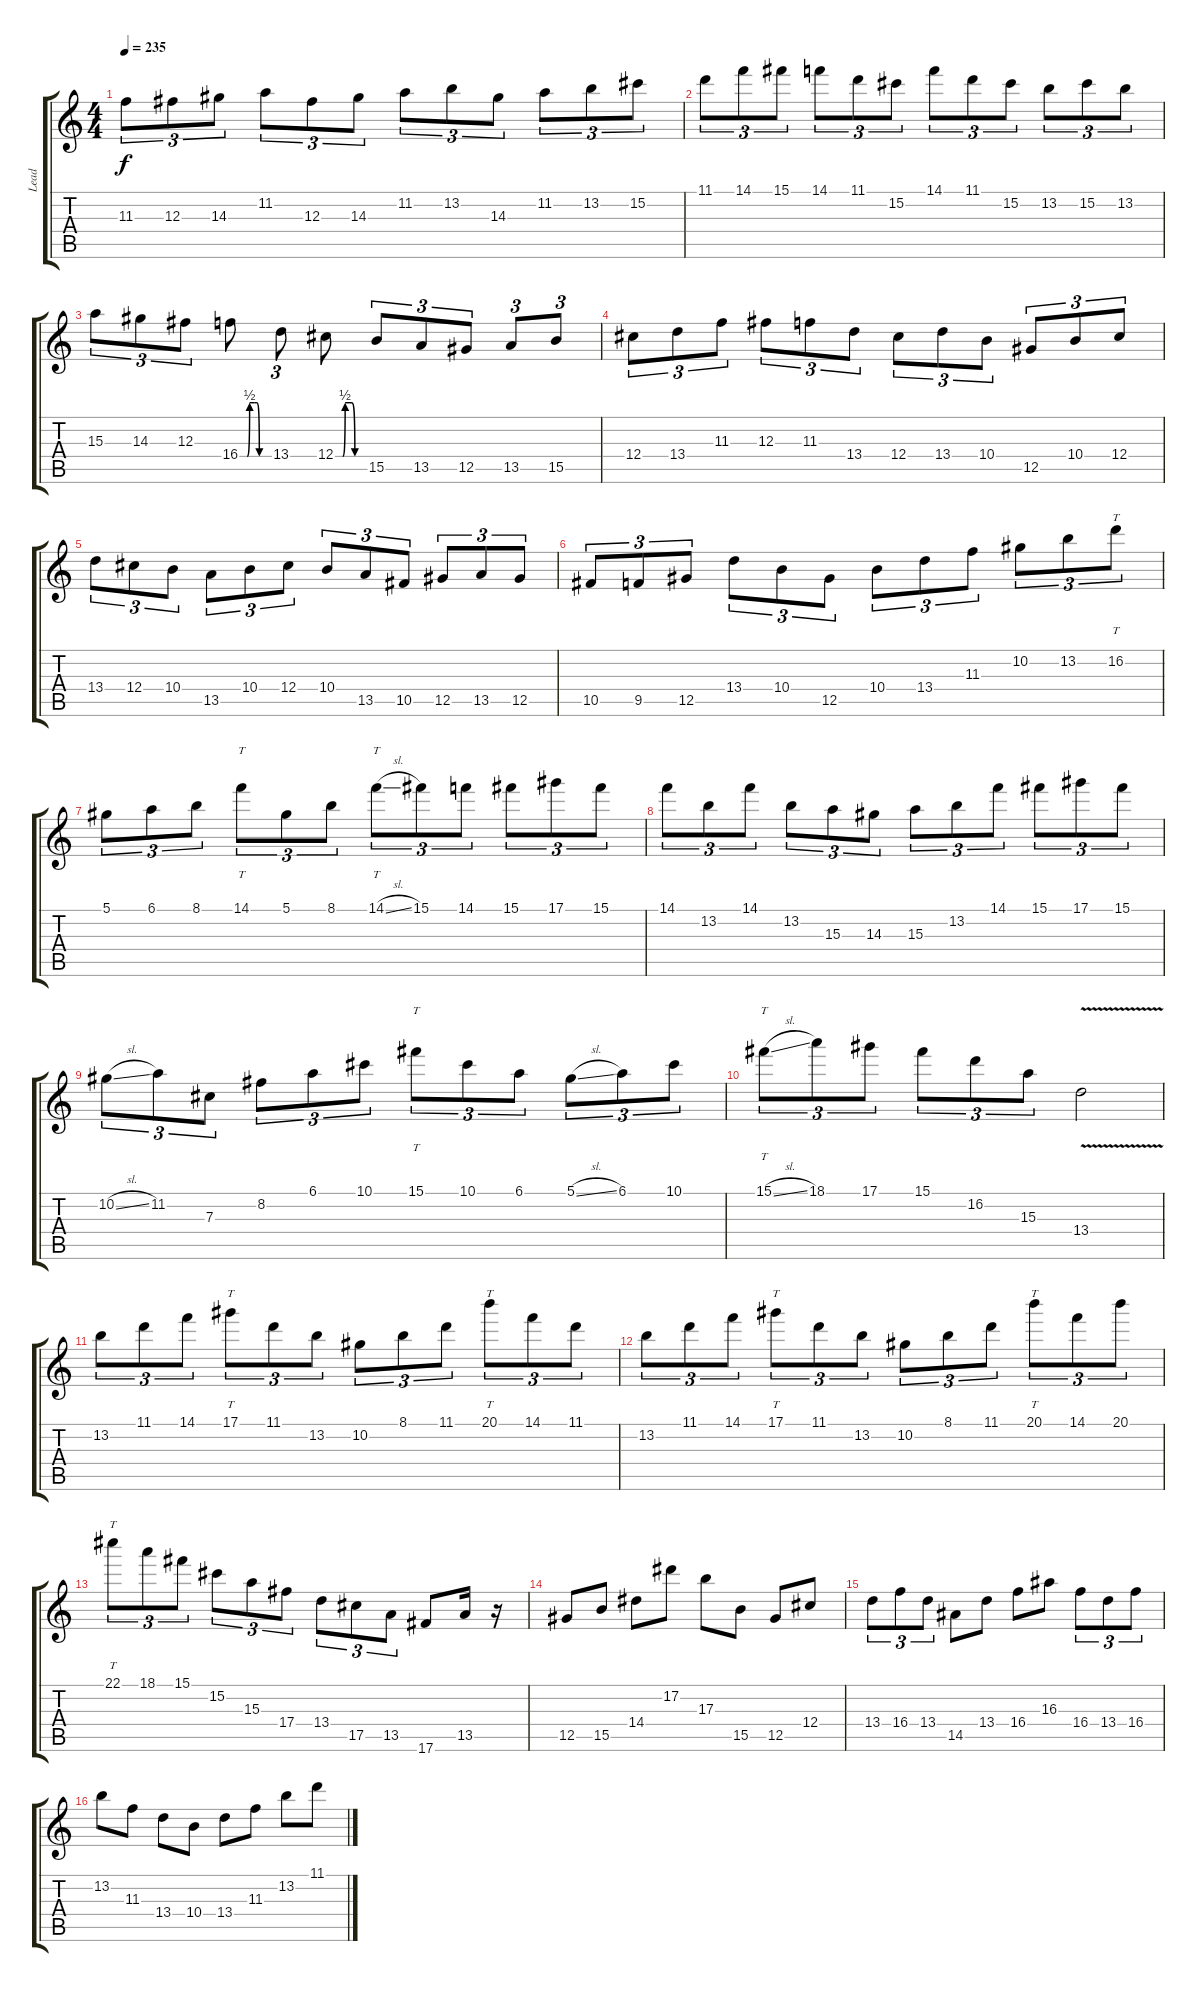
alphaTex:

\track ("Lead" "Lead") {instrument overdrivenguitar}
\staff {score tabs}
\tuning (Eb4 Bb3 Gb3 Db3 Ab2 Db2) {hide}
\ts (4 4)
\tempo 235
\clef g2
\ks c
11.3.8{tu (3 2) dy f} 12.3.8{tu (3 2)} 14.3.8{tu (3 2)} 11.2.8{tu (3 2)} 12.3.8{tu (3 2)} 14.3.8{tu (3 2)} 11.2.8{tu (3 2)} 13.2.8{tu (3 2)} 14.3.8{tu (3 2)} 11.2.8{tu (3 2)} 13.2.8{tu (3 2)} 15.2.8{tu (3 2)} |
11.1.8{tu (3 2)} 14.1.8{tu (3 2)} 15.1.8{tu (3 2)} 14.1.8{tu (3 2)} 11.1.8{tu (3 2)} 15.2.8{tu (3 2)} 14.1.8{tu (3 2)} 11.1.8{tu (3 2)} 15.2.8{tu (3 2)} 13.2.8{tu (3 2)} 15.2.8{tu (3 2)} 13.2.8{tu (3 2)} |
15.3.8{tu (3 2)} 14.3.8{tu (3 2)} 12.3.8{tu (3 2)} 16.4{be (custom 0 0 10 0 15 0 20 2 30 2 35 2 40 0 60 0)}.8 13.4.8{tu (3 2)} 12.4{be (custom 0 0 10 0 15 0 20 2 30 2 34 2 40 0 60 0)}.8 15.5.8{tu (3 2)} 13.5.8{tu (3 2)} 12.5.8{tu (3 2)} 13.5.8{tu (3 2)} 15.5.8{tu (3 2)} |
12.4.8{tu (3 2)} 13.4.8{tu (3 2)} 11.3.8{tu (3 2)} 12.3.8{tu (3 2)} 11.3.8{tu (3 2)} 13.4.8{tu (3 2)} 12.4.8{tu (3 2)} 13.4.8{tu (3 2)} 10.4.8{tu (3 2)} 12.5.8{tu (3 2)} 10.4.8{tu (3 2)} 12.4.8{tu (3 2)} |
13.4.8{tu (3 2)} 12.4.8{tu (3 2)} 10.4.8{tu (3 2)} 13.5.8{tu (3 2)} 10.4.8{tu (3 2)} 12.4.8{tu (3 2)} 10.4.8{tu (3 2)} 13.5.8{tu (3 2)} 10.5.8{tu (3 2)} 12.5.8{tu (3 2)} 13.5.8{tu (3 2)} 12.5.8{tu (3 2)} |
10.5.8{tu (3 2)} 9.5.8{tu (3 2)} 12.5.8{tu (3 2)} 13.4.8{tu (3 2)} 10.4.8{tu (3 2)} 12.5.8{tu (3 2)} 10.4.8{tu (3 2)} 13.4.8{tu (3 2)} 11.3.8{tu (3 2)} 10.2.8{tu (3 2)} 13.2.8{tu (3 2)} 16.2.8{tt tu (3 2)} |
5.1.8{tu (3 2)} 6.1.8{tu (3 2)} 8.1.8{tu (3 2)} 14.1.8{tt tu (3 2)} 5.1.8{tu (3 2)} 8.1.8{tu (3 2)} 14.1{sl}.8{tt tu (3 2)} 15.1.8{tu (3 2)} 14.1.8{tu (3 2)} 15.1.8{tu (3 2)} 17.1.8{tu (3 2)} 15.1.8{tu (3 2)} |
14.1.8{tu (3 2)} 13.2.8{tu (3 2)} 14.1.8{tu (3 2)} 13.2.8{tu (3 2)} 15.3.8{tu (3 2)} 14.3.8{tu (3 2)} 15.3.8{tu (3 2)} 13.2.8{tu (3 2)} 14.1.8{tu (3 2)} 15.1.8{tu (3 2)} 17.1.8{tu (3 2)} 15.1.8{tu (3 2)} |
10.2{sl}.8{tu (3 2)} 11.2.8{tu (3 2)} 7.3.8{tu (3 2)} 8.2.8{tu (3 2)} 6.1.8{tu (3 2)} 10.1.8{tu (3 2)} 15.1.8{tt tu (3 2)} 10.1.8{tu (3 2)} 6.1.8{tu (3 2)} 5.1{sl}.8{tu (3 2)} 6.1.8{tu (3 2)} 10.1.8{tu (3 2)} |
15.1{sl}.8{tt tu (3 2)} 18.1.8{tu (3 2)} 17.1.8{tu (3 2)} 15.1.8{tu (3 2)} 16.2.8{tu (3 2)} 15.3.8{tu (3 2)} 13.4{v}.2 |
13.2.8{tu (3 2)} 11.1.8{tu (3 2)} 14.1.8{tu (3 2)} 17.1.8{tt tu (3 2)} 11.1.8{tu (3 2)} 13.2.8{tu (3 2)} 10.2.8{tu (3 2)} 8.1.8{tu (3 2)} 11.1.8{tu (3 2)} 20.1.8{tt tu (3 2)} 14.1.8{tu (3 2)} 11.1.8{tu (3 2)} |
13.2.8{tu (3 2)} 11.1.8{tu (3 2)} 14.1.8{tu (3 2)} 17.1.8{tt tu (3 2)} 11.1.8{tu (3 2)} 13.2.8{tu (3 2)} 10.2.8{tu (3 2)} 8.1.8{tu (3 2)} 11.1.8{tu (3 2)} 20.1.8{tt tu (3 2)} 14.1.8{tu (3 2)} 20.1.8{tu (3 2)} |
22.1.8{tt tu (3 2)} 18.1.8{tu (3 2)} 15.1.8{tu (3 2)} 15.2.8{tu (3 2)} 15.3.8{tu (3 2)} 17.4.8{tu (3 2)} 13.4.8{tu (3 2)} 17.5.8{tu (3 2)} 13.5.8{tu (3 2)} 17.6.8 13.5.16 r.16 |
12.5.8 15.5.8 14.4.8 17.2.8 17.3.8 15.5.8 12.5.8 12.4.8 |
13.4.8{tu (3 2)} 16.4.8{tu (3 2)} 13.4.8{tu (3 2)} 14.5.8 13.4.8 16.4.8 16.3.8 16.4.8{tu (3 2)} 13.4.8{tu (3 2)} 16.4.8{tu (3 2)} |
13.2.8 11.3.8 13.4.8 10.4.8 13.4.8 11.3.8 13.2.8 11.1.8
